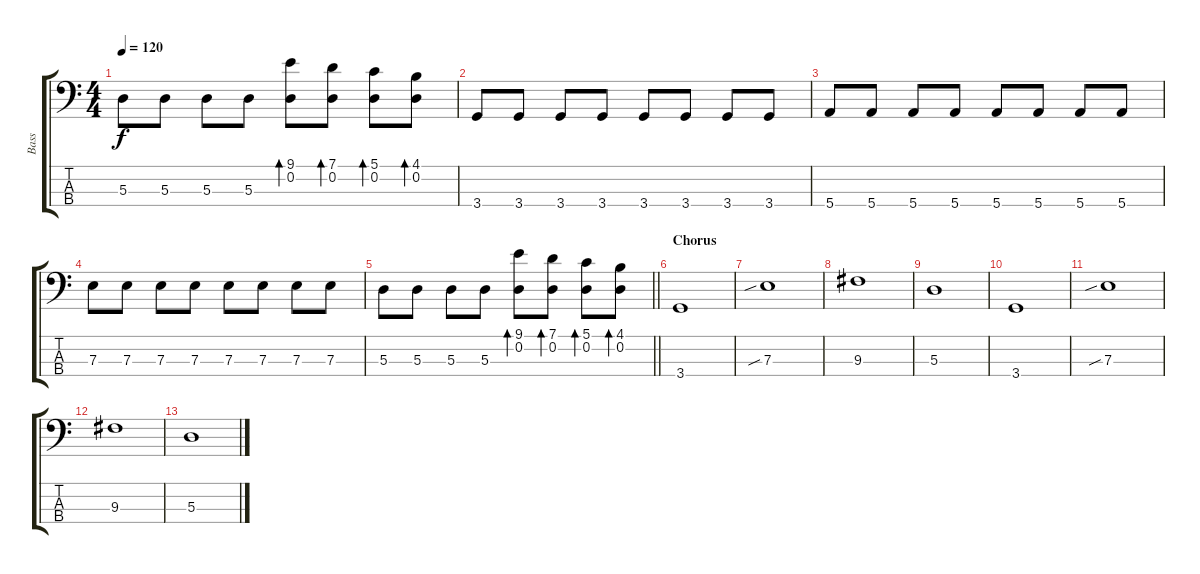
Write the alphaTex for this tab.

\track ("Bass" "Bass") {instrument electricbassfinger}
\staff {score tabs}
\tuning (G2 D2 A1 E1) {hide}
\ts (4 4)
\tempo 120
\clef f4
\ks c
5.3.8{dy f} 5.3.8 5.3.8 5.3.8 (9.1 0.2).8{bd 60} (7.1 0.2).8{bd 60} (5.1 0.2).8{bd 60} (4.1 0.2).8{bd 60} |
3.4.8 3.4.8 3.4.8 3.4.8 3.4.8 3.4.8 3.4.8 3.4.8 |
5.4.8 5.4.8 5.4.8 5.4.8 5.4.8 5.4.8 5.4.8 5.4.8 |
7.3.8 7.3.8 7.3.8 7.3.8 7.3.8 7.3.8 7.3.8 7.3.8 |
\barLineRight lightlight
5.3.8 5.3.8 5.3.8 5.3.8 (9.1 0.2).8{bd 60} (7.1 0.2).8{bd 60} (5.1 0.2).8{bd 60} (4.1 0.2).8{bd 60} |
\section ("" "Chorus")
3.4.1 |
7.3{sib}.1 |
9.3.1 |
5.3.1 |
3.4.1 |
7.3{sib}.1 |
9.3.1 |
5.3.1
